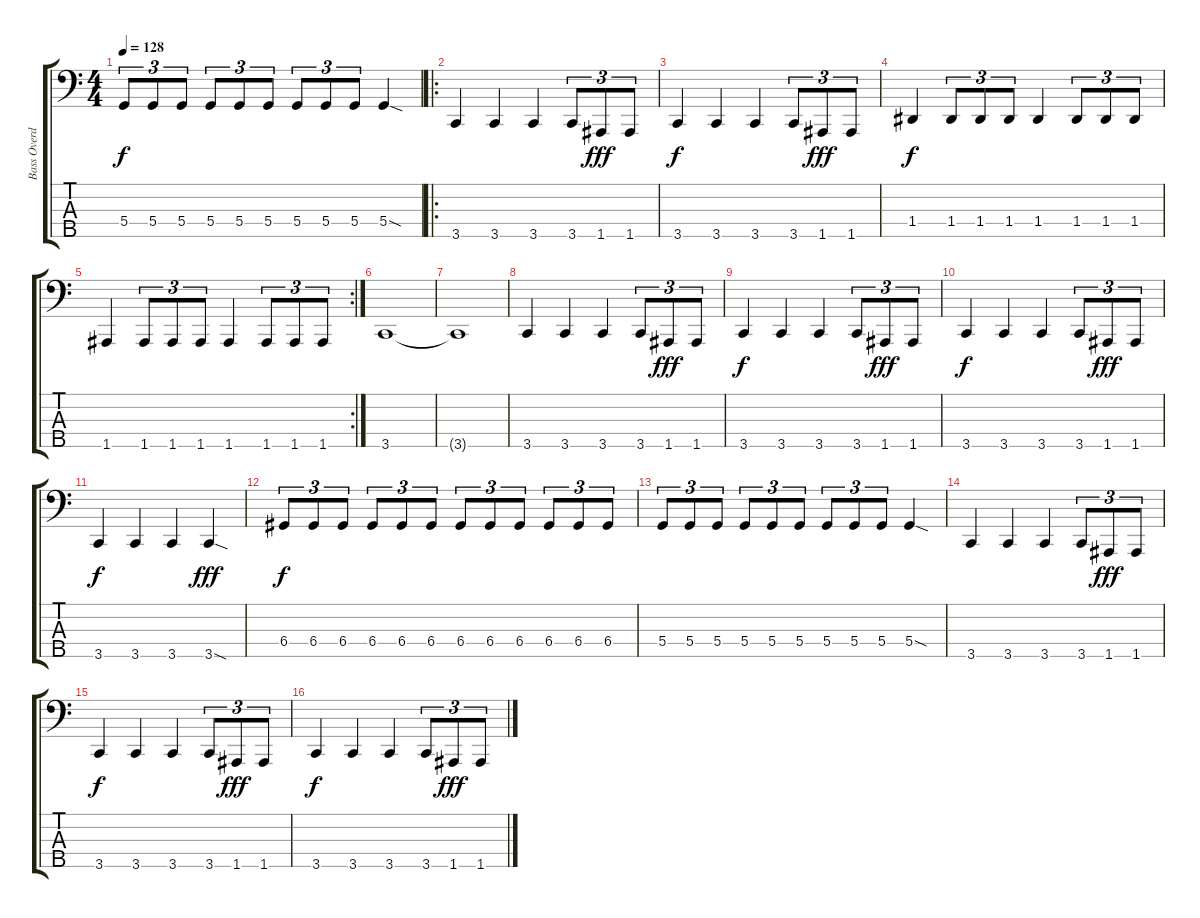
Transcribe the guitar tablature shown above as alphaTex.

\track ("Bass Overdub" "Bass Overd") {instrument electricbassfinger}
\staff {score tabs}
\tuning (F2 C2 G1 D1 A0) {hide}
\ts (4 4)
\tempo 128
\clef f4
\ks c
5.4.8{tu (3 2) dy f} 5.4.8{tu (3 2)} 5.4.8{tu (3 2)} 5.4.8{tu (3 2)} 5.4.8{tu (3 2)} 5.4.8{tu (3 2)} 5.4.8{tu (3 2)} 5.4.8{tu (3 2)} 5.4.8{tu (3 2)} 5.4{sod}.4 |
\ro
3.5.4 3.5.4 3.5.4 3.5.8{tu (3 2)} 1.5.8{tu (3 2) dy fff} 1.5.8{tu (3 2)} |
3.5.4{dy f} 3.5.4 3.5.4 3.5.8{tu (3 2)} 1.5.8{tu (3 2) dy fff} 1.5.8{tu (3 2)} |
1.4.4{dy f} 1.4.8{tu (3 2)} 1.4.8{tu (3 2)} 1.4.8{tu (3 2)} 1.4.4 1.4.8{tu (3 2)} 1.4.8{tu (3 2)} 1.4.8{tu (3 2)} |
\rc 2
1.5.4 1.5.8{tu (3 2)} 1.5.8{tu (3 2)} 1.5.8{tu (3 2)} 1.5.4 1.5.8{tu (3 2)} 1.5.8{tu (3 2)} 1.5.8{tu (3 2)} |
3.5.1 |
3.5{t}.1 |
3.5.4 3.5.4 3.5.4 3.5.8{tu (3 2)} 1.5.8{tu (3 2) dy fff} 1.5.8{tu (3 2)} |
3.5.4{dy f} 3.5.4 3.5.4 3.5.8{tu (3 2)} 1.5.8{tu (3 2) dy fff} 1.5.8{tu (3 2)} |
3.5.4{dy f} 3.5.4 3.5.4 3.5.8{tu (3 2)} 1.5.8{tu (3 2) dy fff} 1.5.8{tu (3 2)} |
3.5.4{dy f} 3.5.4 3.5.4 3.5{sod}.4{dy fff} |
6.4.8{tu (3 2) dy f} 6.4.8{tu (3 2)} 6.4.8{tu (3 2)} 6.4.8{tu (3 2)} 6.4.8{tu (3 2)} 6.4.8{tu (3 2)} 6.4.8{tu (3 2)} 6.4.8{tu (3 2)} 6.4.8{tu (3 2)} 6.4.8{tu (3 2)} 6.4.8{tu (3 2)} 6.4.8{tu (3 2)} |
5.4.8{tu (3 2)} 5.4.8{tu (3 2)} 5.4.8{tu (3 2)} 5.4.8{tu (3 2)} 5.4.8{tu (3 2)} 5.4.8{tu (3 2)} 5.4.8{tu (3 2)} 5.4.8{tu (3 2)} 5.4.8{tu (3 2)} 5.4{sod}.4 |
3.5.4 3.5.4 3.5.4 3.5.8{tu (3 2)} 1.5.8{tu (3 2) dy fff} 1.5.8{tu (3 2)} |
3.5.4{dy f} 3.5.4 3.5.4 3.5.8{tu (3 2)} 1.5.8{tu (3 2) dy fff} 1.5.8{tu (3 2)} |
3.5.4{dy f} 3.5.4 3.5.4 3.5.8{tu (3 2)} 1.5.8{tu (3 2) dy fff} 1.5.8{tu (3 2)}
